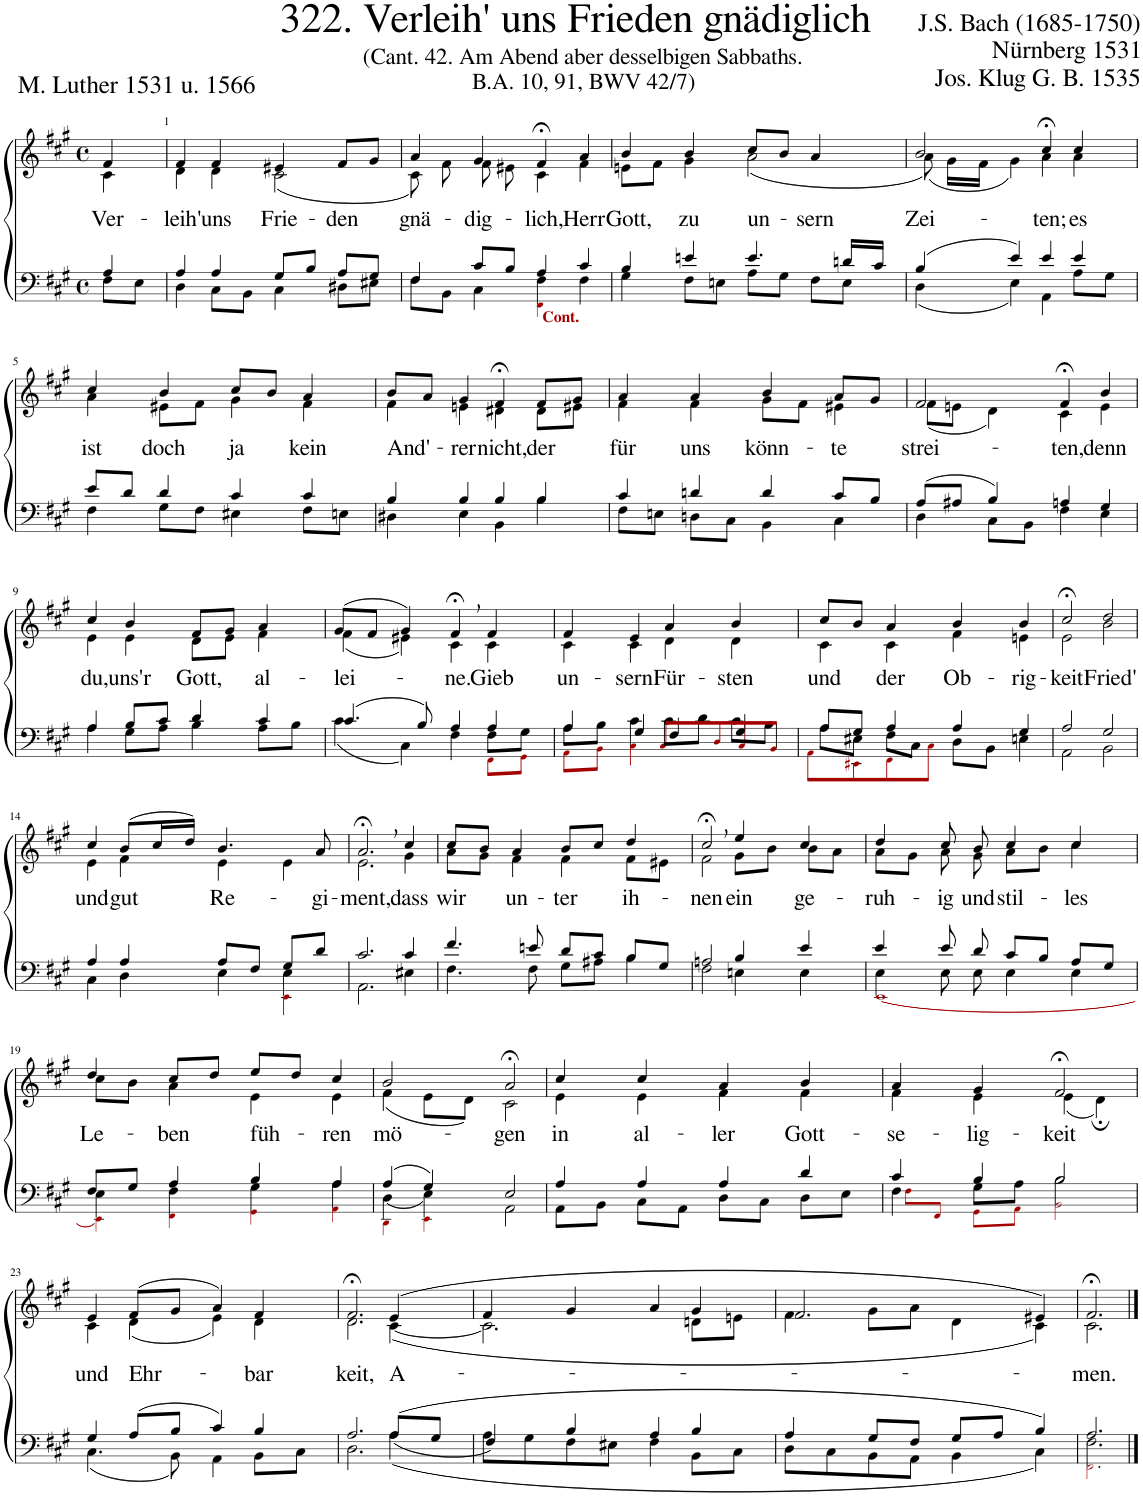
**kern	**kern	**text
*part2	*part1	*part1
*staff2	*staff1	*staff1
*I"Tenor/Bass	*I"Soprano/Alto	*
*clefF4	*clefG2	*
*k[f#c#g#]	*k[f#c#g#]	*
*M4/4	*M4/4	*
*met(c)	*met(c)	*
=	=	=
*^	*	*
!	!	!	!LO:LY:b
*	*	*^	*
4A/	8F#\L	4f#;</	4c#\	Ver-
.	8E\J	.	.	.
=1	=1	=1	=1	=1
!	!	!	!	!LO:LY:b
4A/	4D\	4f#;</	4d\	-leih'
!	!	!	!	!LO:LY:b
4A/	8C#\L	4f#/	4d\	uns
.	8BB\J	.	.	.
!	!	!	!	!LO:LY:b
8G#/L	4C#\	4e#X/	(2c#\	Frie-
8B/J	.	.	.	.
!	!	!	!	!LO:LY:b
8A/L	8D#X\L	8f#;</L	.	-den
8G#/J	8E#X\J	8g#/J	.	.
=2	=2	=2	=2	=2
*	*^	*	*	*
!	!	!	!	!	!LO:LY:b
4F#/	8F#\L	2ryy	4a;</	8c#\)	gnä-
.	8BB\J	.	.	8f#\	.
!	!	!	!	!	!LO:LY:b
8c#/L	4C#\	.	4g#/	8f#\	-dig-
8B/J	.	.	.	8e#X\	.
!LO:TX:b:B:color=#A40000:t=Cont.	!	!	!	!	!
!	!	!	!	!	!LO:LY:b
4A/	4F#\	4FF#i\	4f#;<,/	4c#\	-lich,
!	!	!	!	!	!LO:LY:b
4c#/	4F#\	4ryy	4a/	4f#\	Herr
=3	=3	=3	=3	=3	=3
!	!	!	!	!	!LO:LY:b
*	*v	*v	*	*	*
4B/	4G#\	4b/	8en\L	Gott,
.	.	.	8f#\J	.
!	!	!	!	!LO:LY:b
4en/	8F#\L	4b/	4g#\	zu
.	8En\J	.	.	.
!	!	!	!	!LO:LY:b
4.e/	8A\L	8cc#;</L	(2a\	un-
.	8G#\J	8b/J	.	.
!	!	!	!	!LO:LY:b
.	8F#\L	4a/	.	-sern
16dn/LL	8E\J	.	.	.
16c#/JJ	.	.	.	.
=4	=4	=4	=4	=4
!	!	!	!	!LO:LY:b
(4B/	(4D\	2b/	(8a\)	Zei-
.	.	.	16g#\LL	.
.	.	.	16f#\JJ	.
4e/)	4E\)	.	4g#\)	.
!	!	!	!	!LO:LY:b
4e/	4AA\	4cc#;<,/	4a\	-ten;
!	!	!	!	!LO:LY:b
4e/	8A\L	4cc#/	4a\	es
.	8G#\J	.	.	.
!!LO:LB:g=z	!!
=5	=5	=5	=5	=5
!	!	!	!	!LO:LY:b
8e/L	4F#\	4cc#;</	4a\	ist
8d/J	.	.	.	.
!	!	!	!	!LO:LY:b
4d/	8G#\L	4b/	8e#X\L	doch
.	8F#\J	.	8f#\J	.
!	!	!	!	!LO:LY:b
4c#/	4E#X\	8cc#;</L	4g#\	ja
.	.	8b/J	.	.
!	!	!	!	!LO:LY:b
4c#/	8F#\L	4a/	4f#\	kein
.	8En\J	.	.	.
=6	=6	=6	=6	=6
!	!	!	!	!LO:LY:b
4B/	4D#X\	8b;</L	4f#\	And'-
.	.	8a/J	.	.
!	!	!	!	!LO:LY:b
4B/	4E\	4g#/	4en\	-rer
!	!	!	!	!LO:LY:b
4B/	4BB\	4f#;<,/	4d#X\	nicht,
!	!	!	!	!LO:LY:b
4B/	4B\	8f#/L	8d#\L	der
.	.	8g#/J	8e#X\J	.
=7	=7	=7	=7	=7
!	!	!	!	!LO:LY:b
4c#/	8F#\L	4a;</	4f#\	für
.	8En\J	.	.	.
!	!	!	!	!LO:LY:b
4dn/	8Dn\L	4a/	4f#\	uns
.	8C#;\J	.	.	.
!	!	!	!	!LO:LY:b
4d/	4BB\	4b;</	8g#\L	könn-
.	.	.	8f#\J	.
!	!	!	!	!LO:LY:b
8c#/L	4C#\	8a/L	4e#X\	-te
8B/J	.	8g#/J	.	.
=8	=8	=8	=8	=8
!	!	!	!	!LO:LY:b
(8A/L	4D\	2f#/	(8f#\L	strei-
8A#X/J	.	.	8en\J	.
4B/)	8C#\L	.	4d\)	.
.	8BB\J	.	.	.
!	!	!	!	!LO:LY:b
4An/	4F#\	4f#;<,/	4c#\	ten,
!	!	!	!	!LO:LY:b
4G#/	4E\	4b/	4e\	denn
!!LO:LB:g=z	!!
=9	=9	=9	=9	=9
!	!	!	!	!LO:LY:b
4A/	4A\	4cc#;</	4e\	du,
!	!	!	!	!LO:LY:b
8B/L	8G#\L	4b/	4e\	uns'r
8c#/J	8A\J	.	.	.
!	!	!	!	!LO:LY:b
4d/	4B\	8f#/L	8d\L	Gott,
.	.	8g#/J	8e\J	.
!	!	!	!	!LO:LY:b
4c#/	8A\L	4a/	4f#\	al-
.	8B\J	.	.	.
=10	=10	=10	=10	=10
*	*^	*	*	*
!	!	!	!	!	!LO:LY:b
(4.c#/	(4c#\	2.ryy	(8g#/L	(4f#\	lei-
.	.	.	8f#/J	.	.
.	4C#\)	.	4g#/)	4e#X\)	.
8B/)	.	.	.	.	.
!	!	!	!	!	!LO:LY:b
4A/	4F#\	.	4f#;<,/	4c#\	-ne.
!	!	!	!	!	!LO:LY:b
4A/	8F#\L	8FF#i\L	4f#/	4c#\	Gieb
.	8G#\J	8GG#i\J	.	.	.
=11	=11	=11	=11	=11	=11
!	!	!	!	!	!LO:LY:b
4A/	8A\L	8AAi\L	4f#/	4c#;\	un-
.	8B\J	8BBi\J	.	.	.
!	!	!	!	!	!LO:LY:b
4G#/	4c#\	4C#i\	4e/	4c#\	-sern
!	!	!	!	!	!LO:LY:b
4F#/	8c#\L	8C#i/L	4a/	4d\	Für-
.	8d\J	8Di/	.	.	.
!	!	!	!	!	!LO:LY:b
4G#/	8c#\L	8C#i/	4b/	4d\	-sten
.	8B\J	8BBi/J	.	.	.
=12	=12	=12	=12	=12	=12
!	!	!	!	!	!LO:LY:b
8A/L	8A\L	8AAi\L	8cc#/L	4c#\	und
8G#/J	8E#X\J	8EE#Xi\	8b/J	.	.
!	!	!	!	!	!LO:LY:b
4A/	8F#\L	8FF#i\	4a/	4c#\	der
.	8C#\J	8C#i\J	.	.	.
!	!	!	!	!	!LO:LY:b
4A/	8D\L	2ryy	4b/	4f#\	Ob-
.	8BB\J	.	.	.	.
!	!	!	!	!	!LO:LY:b
4G#/	4En\	.	4b/	4en\	-rig-
*	*v	*v	*	*	*
=13	=13	=13	=13	=13
!	!	!	!	!LO:LY:b
2A/	2AA\	2cc#;<,/	2e\	-keit
!	!	!	!	!LO:LY:b
2G#/	2BB\	2dd/	2b\	Fried'
!!LO:LB:g=z	!!
=14	=14	=14	=14	=14
*	*^	*	*	*
!	!	!	!	!	!LO:LY:b
4A/	4C#\	2.ryy	4cc#/	4e\	und
!	!	!	!	!	!LO:LY:b
4A/	4D\	.	(8b/L	4f#\	gut
.	.	.	16cc#/L	.	.
.	.	.	16dd/JJ)	.	.
!	!	!	!	!	!LO:LY:b
8A/L	4E\	.	4.b/	4e\	Re-
8F#/J	.	.	.	.	.
8G#/L	4E\	4EEi\	.	4e\	.
!	!	!	!	!	!LO:LY:b
8d/J	.	.	8a/	.	-gi-
*	*v	*v	*	*	*
=15	=15	=15	=15	=15
!	!	!	!	!LO:LY:b
2.c#/	2.AA\	2.a;<,/	2.e\	-ment,
!	!	!	!	!LO:LY:b
4c#/	4E#X\	4cc#/	4g#\	dass
=16	=16	=16	=16	=16
!	!	!	!	!LO:LY:b
4.f#/	4.F#\	8cc#/L	8a\L	wir
.	.	8b/J	8g#\J	.
!	!	!	!	!LO:LY:b
.	.	4a/	4f#\	un-
8en/	8F#\	.	.	.
!	!	!	!	!LO:LY:b
8d/L	8G#\L	8b/L	4f#\	ter
8c#/J	8A#X\J	8cc#/J	.	.
!	!	!	!	!LO:LY:b
8B/L	4B\	4dd/	8f#\L	ih-
8G#/J	.	.	8e#X\J	.
=17	=17	=17	=17	=17
!	!	!	!	!LO:LY:b
2An/	2F#\	2cc#;<,/	2f#\	-nen
!	!	!	!	!LO:LY:b
4B/	4En\	4ee/	8g#\L	ein
.	.	.	8b\J	.
!	!	!	!	!LO:LY:b
4e/	4E\	4cc#/	8b\L	ge-
.	.	.	8a\J	.
=18	=18	=18	=18	=18
*	*^	*	*	*
!	!	!	!	!	!LO:LY:b
4e/	4E\	1EEi	4dd/	8a\L	-ruh-
.	.	.	.	8g#\J	.
!	!	!	!	!	!LO:LY:b
8e/	8E\	.	8cc#/	8a\	-ig
!	!	!	!	!	!LO:LY:b
8d/	8E\	.	8b/	8g#\	und
!	!	!	!	!	!LO:LY:b
8c#/L	4E\	.	4cc#/	8a\L	stil-
8B/J	.	.	.	8b\J	.
!	!	!	!	!	!LO:LY:b
8A/L	4E\	.	4cc#/	4cc#\	-les
8G#/J	.	.	.	.	.
!!LO:LB:g=z	!!
=19	=19	=19	=19	=19	=19
!	!	!	!	!	!LO:LY:b
8F#/L	4E\	4EEi\	4dd;</	8cc#\L	Le-
8G#/J	.	.	.	8b\J	.
!	!	!	!	!	!LO:LY:b
4A/	4F#\	4FF#i\	8cc#;</L	4a\	-ben
.	.	.	8dd/J	.	.
!	!	!	!	!	!LO:LY:b
4B/	4G#\	4GG#i\	8ee/L	4e\	füh-
.	.	.	8dd/J	.	.
!	!	!	!	!	!LO:LY:b
4A/	4A\	4AAi\	4cc#/	4e\	-ren
=20	=20	=20	=20	=20	=20
!	!	!	!	!	!LO:LY:b
(4A/	(4D\	4DDi\	2b/	(4f#\	mö-
4G#/)	4E\)	4EEi\	.	8e\L	.
.	.	.	.	8d\J)	.
!	!	!	!	!	!LO:LY:b
2E/	2AA\	2ryy	2a;<,/	2c#\	-gen
=21	=21	=21	=21	=21	=21
!	!	!	!	!	!LO:LY:b
*	*v	*v	*	*	*
4A/	8AA\L	4cc#/	4e\	in
.	8BB\J	.	.	.
!	!	!	!	!LO:LY:b
4A/	8C#\L	4cc#/	4e\	al-
.	8AA\J	.	.	.
!	!	!	!	!LO:LY:b
4A/	8D\L	4a/	4f#\	-ler
.	8C#\J	.	.	.
!	!	!	!	!LO:LY:b
4d/	8D\L	4b/	4f#\	Gott-
.	8E\J	.	.	.
=22	=22	=22	=22	=22
*	*^	*	*	*
!	!	!	!	!	!LO:LY:b
4c#/	4F#\	8F#i\L	4a/	4f#\	-se-
.	.	8FF#i/J	.	.	.
!	!	!	!	!	!LO:LY:b
4B/	8G#\L	8GG#i\L	4g#/	4e\	-lig-
.	8A\J	8AAi\J	.	.	.
!	!	!	!	!	!LO:LY:b
2B/	2B\	2BBi\	2f#;<,/	(4e\	-keit
.	.	.	.	4d;\)	.
*	*v	*v	*	*	*
!!LO:LB:g=z	!!
=23	=23	=23	=23	=23
!	!	!	!	!LO:LY:b
4G#/	(4.C#\	4e/	4c#\	und
!	!	!	!	!LO:LY:b
(8A/L	.	(8f#/L	(4d\	Ehr-
8B/J	8BB\)	8g#/J	.	.
4c#/)	4AA\	4a/)	4e\)	.
!	!	!	!	!LO:LY:b
4B/	8BB\L	4f#/	4d\	-bar
.	8C#\J	.	.	.
=24	=24	=24	=24	=24
!	!	!	!	!LO:LY:b
2.A/	2.D\	2.f#;<,/	2.d\	keit,
!	!	!	!	!LO:LY:b
(<(8A/L	(4A\	(4e/	(<[4c#\	A-
8G#/J	.	.	.	.
=25	=25	=25	=25	=25
4F#/)	8A\L	4f#/	2.c#\]	.
.	8G#\	.	.	.
4B/	8F#\	4g#/	.	.
.	8E#X\J	.	.	.
4A/	4F#\	4a/	.	.
4B/	8BB\L	4g#/	8dn\L	.
.	8C#\J	.	8en\J	.
=26	=26	=26	=26	=26
4A/	8D\L	2.f#;</	4f#\	.
.	8C#\	.	.	.
8G#/L	8BB\	.	8g#\L	.
8F#/J	8AA\J	.	8a\J	.
8G#/L	4BB\	.	4d\	.
8A/J	.	.	.	.
4B/)	4C#\)	4e#X/)	4c#\)	.
=27	=27	=27	=27	=27
*	*^	*	*	*
!	!	!	!	!	!LO:LY:b
2.A/	2.F#\	2.FF#i\	2.f#;</	2.c#\	-men.
*v	*v	*v	*	*	*
*	*v	*v	*
==	==	==
*-	*-	*-
